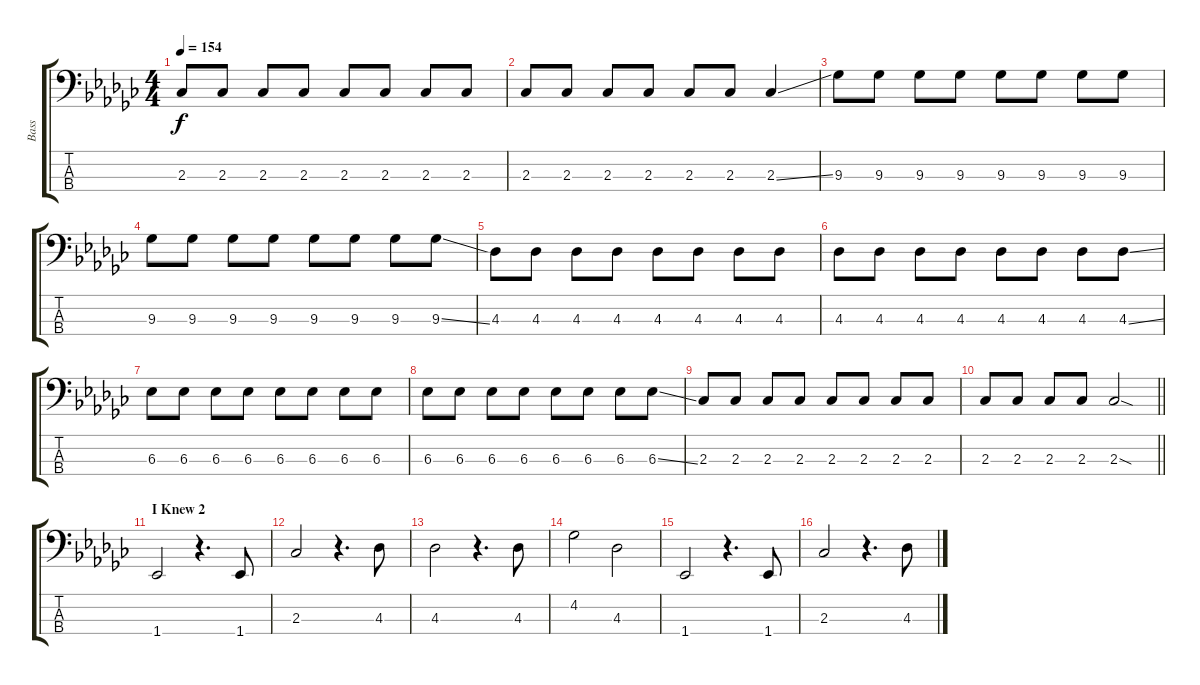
\track ("Bass" "Bass") {instrument electricbassfinger}
\staff {score tabs}
\tuning (G2 D2 A1 D1) {hide}
\ts (4 4)
\tempo 154
\clef f4
\ks gb
2.3.8{dy f} 2.3.8 2.3.8 2.3.8 2.3.8 2.3.8 2.3.8 2.3.8 |
2.3.8 2.3.8 2.3.8 2.3.8 2.3.8 2.3.8 2.3{ss}.4 |
9.3.8 9.3.8 9.3.8 9.3.8 9.3.8 9.3.8 9.3.8 9.3.8 |
9.3.8 9.3.8 9.3.8 9.3.8 9.3.8 9.3.8 9.3.8 9.3{ss}.8 |
4.3.8 4.3.8 4.3.8 4.3.8 4.3.8 4.3.8 4.3.8 4.3.8 |
4.3.8 4.3.8 4.3.8 4.3.8 4.3.8 4.3.8 4.3.8 4.3{ss}.8 |
6.3.8 6.3.8 6.3.8 6.3.8 6.3.8 6.3.8 6.3.8 6.3.8 |
6.3.8 6.3.8 6.3.8 6.3.8 6.3.8 6.3.8 6.3.8 6.3{ss}.8 |
2.3.8 2.3.8 2.3.8 2.3.8 2.3.8 2.3.8 2.3.8 2.3.8 |
\barLineRight lightlight
2.3.8 2.3.8 2.3.8 2.3.8 2.3{sod}.2 |
\section ("" "I Knew 2")
1.4.2 r.4{d} 1.4.8 |
2.3.2 r.4{d} 4.3.8 |
4.3.2 r.4{d} 4.3.8 |
4.2.2 4.3.2 |
1.4.2 r.4{d} 1.4.8 |
2.3.2 r.4{d} 4.3.8
